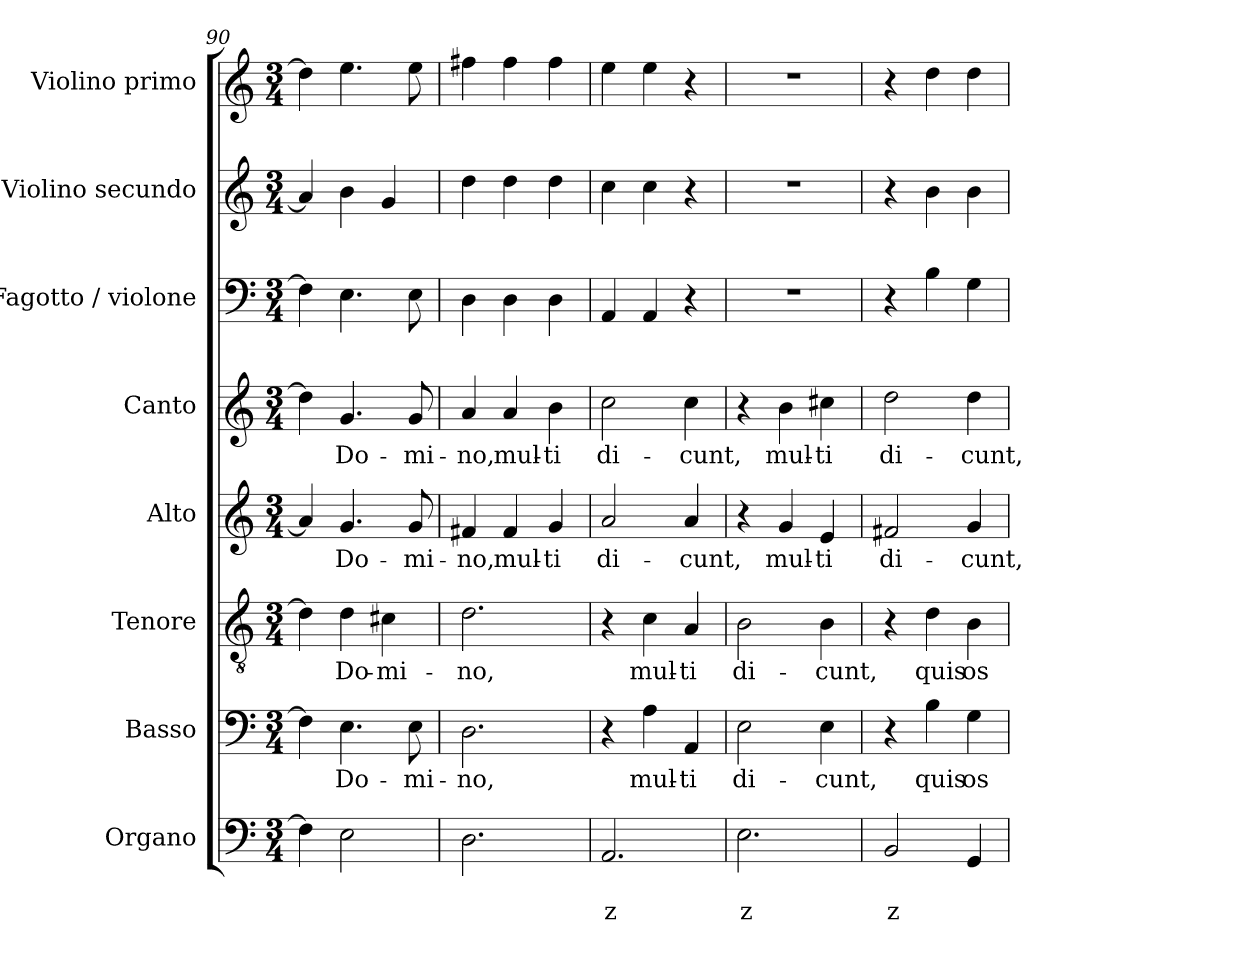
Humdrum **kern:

**kern	**text	**text	**kern	**text	**kern	**text	**kern	**text	**kern	**text	**kern	**kern	**kern
*part8	*part8	*part8	*part7	*part7	*part6	*part6	*part5	*part5	*part4	*part4	*part3	*part2	*part1
*staff8	*staff8	*staff8	*staff7	*staff7	*staff6	*staff6	*staff5	*staff5	*staff4	*staff4	*staff3	*staff2	*staff1
*I"Organo	*	*	*I"Basso	*	*I"Tenore	*	*I"Alto	*	*I"Canto	*	*I"Fagotto / violone	*I"Violino secundo	*I"Violino primo
*I'Org	*	*	*I'B	*	*I'T	*	*I'A	*	*I'C	*	*I'Vne	*I'V2	*I'V1
*clefF4	*	*	*clefF4	*	*clefGv2	*	*clefG2	*	*clefG2	*	*clefF4	*clefG2	*clefG2
*k[]	*	*	*k[]	*	*k[]	*	*k[]	*	*k[]	*	*k[]	*k[]	*k[]
*C:	*	*	*C:	*	*C:	*	*C:	*	*C:	*	*C:	*C:	*C:
*M3/4	*	*	*M3/4	*	*M3/4	*	*M3/4	*	*M3/4	*	*M3/4	*M3/4	*M3/4
=90	=90	=90	=90	=90	=90	=90	=90	=90	=90	=90	=90	=90	=90
4F#\]	.	.	4F#\]	.	4d\]	.	4a/]	.	4dd\]	.	4F#\]	4a/]	4dd\]
!	!	!	!	!LO:LY:b	!	!LO:LY:b	!	!LO:LY:b	!	!LO:LY:b	!	!	!
2E\	.	.	4.E\	Do-	4d\	Do-	4.g/	Do-	4.g/	Do-	4.E\	4b\	4.ee\
!	!	!	!	!	!	!LO:LY:b	!	!	!	!	!	!	!
.	.	.	.	.	4c#X\	-mi-	.	.	.	.	.	4g/	.
!	!	!	!	!LO:LY:b	!	!	!	!LO:LY:b	!	!LO:LY:b	!	!	!
.	.	.	8E\	-mi-	.	.	8g/	-mi-	8g/	-mi-	8E\	.	8ee\
=91	=91	=91	=91	=91	=91	=91	=91	=91	=91	=91	=91	=91	=91
!	!	!	!	!LO:LY:b	!	!LO:LY:b	!	!LO:LY:b	!	!LO:LY:b	!	!	!
2.D\	.	.	2.D\	-no,	2.d\	-no,	4f#X/	-no,	4a/	-no,	4D\	4dd\	4ff#X\
!	!	!	!	!	!	!	!	!LO:LY:b	!	!LO:LY:b	!	!	!
.	.	.	.	.	.	.	4f#/	mul-	4a/	mul-	4D\	4dd\	4ff#\
!	!	!	!	!	!	!	!	!LO:LY:b	!	!LO:LY:b	!	!	!
.	.	.	.	.	.	.	4g/	-ti	4b\	-ti	4D\	4dd\	4ff#\
=92	=92	=92	=92	=92	=92	=92	=92	=92	=92	=92	=92	=92	=92
!	!	!LO:LY:b	!	!	!	!	!	!LO:LY:b	!	!LO:LY:b	!	!	!
2.AA/	.	z	4r	.	4r	.	2a/	di-	2cc\	di-	4AA/	4cc\	4ee\
!	!	!	!	!LO:LY:b	!	!LO:LY:b	!	!	!	!	!	!	!
.	.	.	4A\	mul-	4c\	mul-	.	.	.	.	4AA/	4cc\	4ee\
!	!	!	!	!LO:LY:b	!	!LO:LY:b	!	!LO:LY:b	!	!LO:LY:b	!	!	!
.	.	.	4AA/	-ti	4A/	-ti	4a/	-cunt,	4cc\	-cunt,	4r	4r	4r
=93	=93	=93	=93	=93	=93	=93	=93	=93	=93	=93	=93	=93	=93
!	!	!LO:LY:b	!	!LO:LY:b	!	!LO:LY:b	!	!	!	!	!	!	!
2.E\	.	z	2E\	di-	2B\	di-	4r	.	4r	.	2.r	2.r	2.r
!	!	!	!	!	!	!	!	!LO:LY:b	!	!LO:LY:b	!	!	!
.	.	.	.	.	.	.	4g/	mul-	4b\	mul-	.	.	.
!	!	!	!	!LO:LY:b	!	!LO:LY:b	!	!LO:LY:b	!	!LO:LY:b	!	!	!
.	.	.	4E\	-cunt,	4B\	-cunt,	4e/	-ti	4cc#X\	-ti	.	.	.
!!LO:PB:g=z
=94	=94	=94	=94	=94	=94	=94	=94	=94	=94	=94	=94	=94	=94
!	!	!LO:LY:b	!	!	!	!	!	!LO:LY:b	!	!LO:LY:b	!	!	!
2BB/	.	z	4r	.	4r	.	2f#X/	di-	2dd\	di-	4r	4r	4r
!	!	!	!	!LO:LY:b	!	!LO:LY:b	!	!	!	!	!	!	!
.	.	.	4B\	quis	4d\	quis	.	.	.	.	4B\	4b\	4dd\
!	!	!	!	!LO:LY:b	!	!LO:LY:b	!	!LO:LY:b	!	!LO:LY:b	!	!	!
4GG/	.	.	4G\	os-	4B\	os-	4g/	-cunt,	4dd\	-cunt,	4G\	4b\	4dd\
=	=	=	=	=	=	=	=	=	=	=	=	=	=
*-	*-	*-	*-	*-	*-	*-	*-	*-	*-	*-	*-	*-	*-
